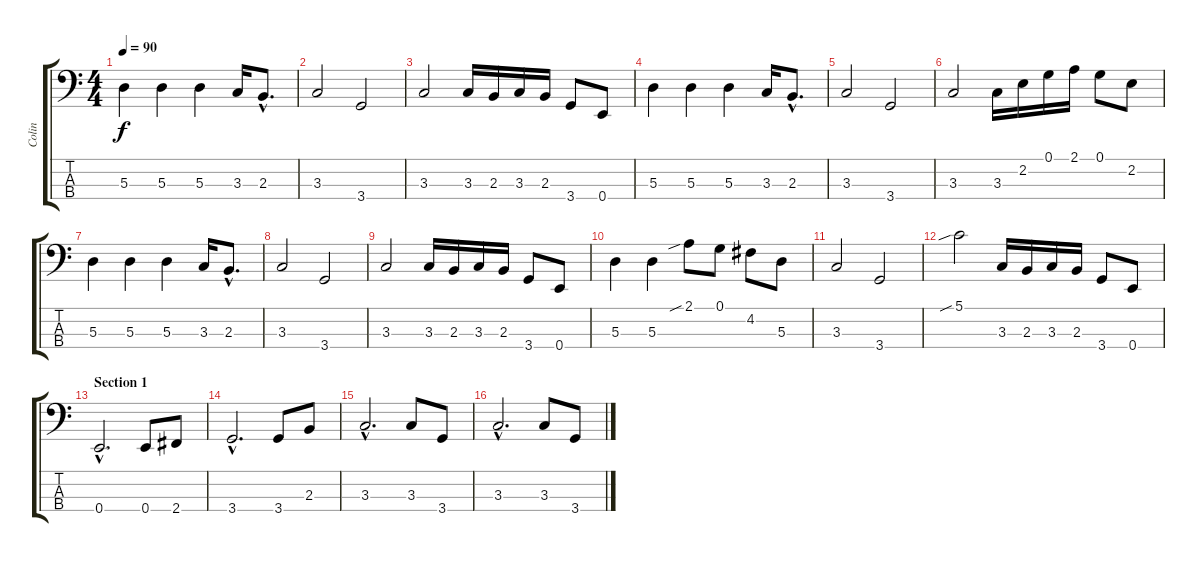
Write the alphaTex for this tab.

\track ("Colin" "Colin") {instrument electricbassfinger}
\staff {score tabs}
\tuning (G2 D2 A1 E1) {hide}
\ts (4 4)
\tempo 90
\clef f4
\ks c
5.3.4{dy f instrument electricbassfinger} 5.3.4 5.3.4 3.3.16 2.3{hac}.8{d} |
3.3.2 3.4.2 |
3.3.2 3.3.16 2.3.16 3.3.16 2.3.16 3.4.8 0.4.8 |
5.3.4 5.3.4 5.3.4 3.3.16 2.3{hac}.8{d} |
3.3.2 3.4.2 |
3.3.2 3.3.16 2.2.16 0.1.16 2.1.16 0.1.8 2.2.8 |
5.3.4 5.3.4 5.3.4 3.3.16 2.3{hac}.8{d} |
3.3.2 3.4.2 |
3.3.2 3.3.16 2.3.16 3.3.16 2.3.16 3.4.8 0.4.8 |
5.3.4 5.3.4 2.1{sib}.8 0.1.8 4.2.8 5.3.8 |
3.3.2 3.4.2 |
5.1{sib}.2 3.3.16 2.3.16 3.3.16 2.3.16 3.4.8 0.4.8 |
\section ("" "Section 1")
0.4{hac}.2{d} 0.4.8 2.4.8 |
3.4{hac}.2{d} 3.4.8 2.3.8 |
3.3{hac}.2{d} 3.3.8 3.4.8 |
3.3{hac}.2{d} 3.3.8 3.4.8
